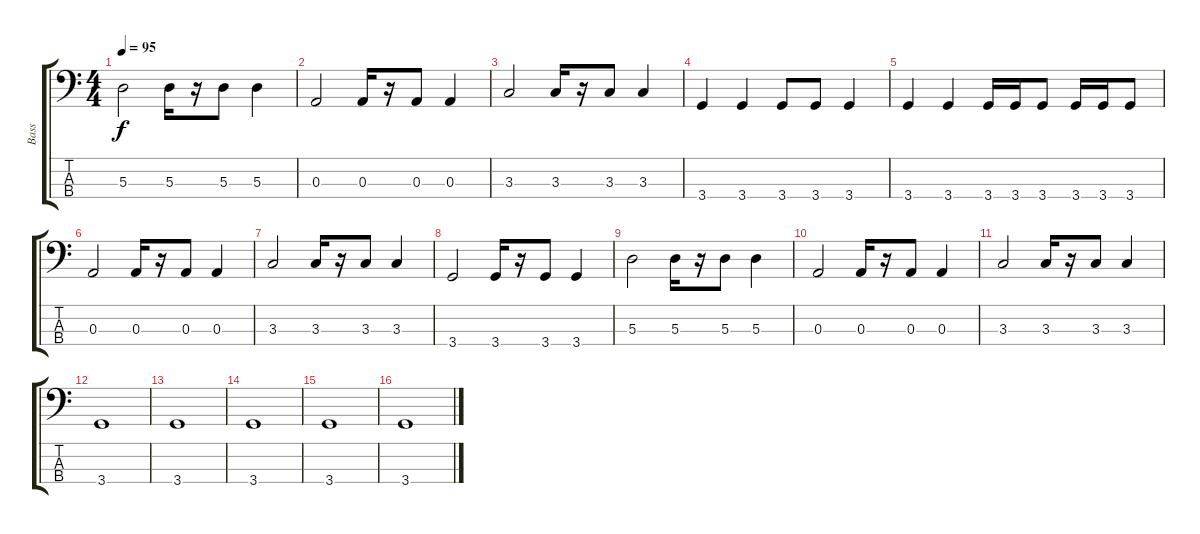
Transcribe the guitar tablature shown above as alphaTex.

\track ("Bass" "Bass") {instrument fretlessbass}
\staff {score tabs}
\tuning (G2 D2 A1 E1) {hide}
\ts (4 4)
\tempo 95
\clef f4
\ks c
5.3.2{dy f} 5.3.16 r.16 5.3.8 5.3.4 |
0.3.2 0.3.16 r.16 0.3.8 0.3.4 |
3.3.2 3.3.16 r.16 3.3.8 3.3.4 |
3.4.4 3.4.4 3.4.8 3.4.8 3.4.4 |
3.4.4 3.4.4 3.4.16 3.4.16 3.4.8 3.4.16 3.4.16 3.4.8 |
0.3.2 0.3.16 r.16 0.3.8 0.3.4 |
3.3.2 3.3.16 r.16 3.3.8 3.3.4 |
3.4.2 3.4.16 r.16 3.4.8 3.4.4 |
5.3.2 5.3.16 r.16 5.3.8 5.3.4 |
0.3.2 0.3.16 r.16 0.3.8 0.3.4 |
3.3.2 3.3.16 r.16 3.3.8 3.3.4 |
3.4.1 |
3.4.1 |
3.4.1 |
3.4.1 |
3.4.1
